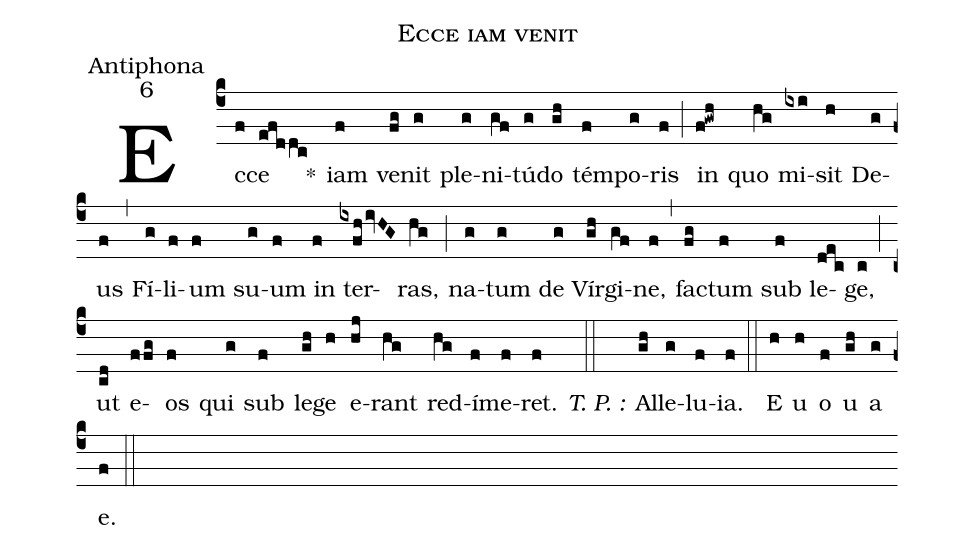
name:Ecce iam venit;
office-part:Antiphona;
mode:6;
%%
(c4)Ec(f)ce(efddc) (/) *() iam(f) ve(fg)nit(g) ple(g)ni(gf)tú(g)do(gh) tém(f)po(g)ris(f) (;) in(f!gwh) quo(hg) mi(ixi)sit(h) De(g)us(f) (,) Fí(g)li(f)um(f) su(g)um(f) in(f) ter(ixfhivHG)ras,(hg) (;) na(g)tum(g) de(g) Vír(gh)gi(gf)ne,(f) (,) fac(fg)tum(f) sub(f) le(dec)ge,(c) (;) ut(cd) e(ffg)os(f) qui(g) sub(f) le(gh)ge(h) e(hj)rant(hg) red(hg)í(f)me(f)ret.(f) <i>T. P. :</i>(::) Al(gh)le(g)lu(f)ia.(f) (::)  E(h) u(h) o(f) u(gh) a(g) e.(f) (::)
